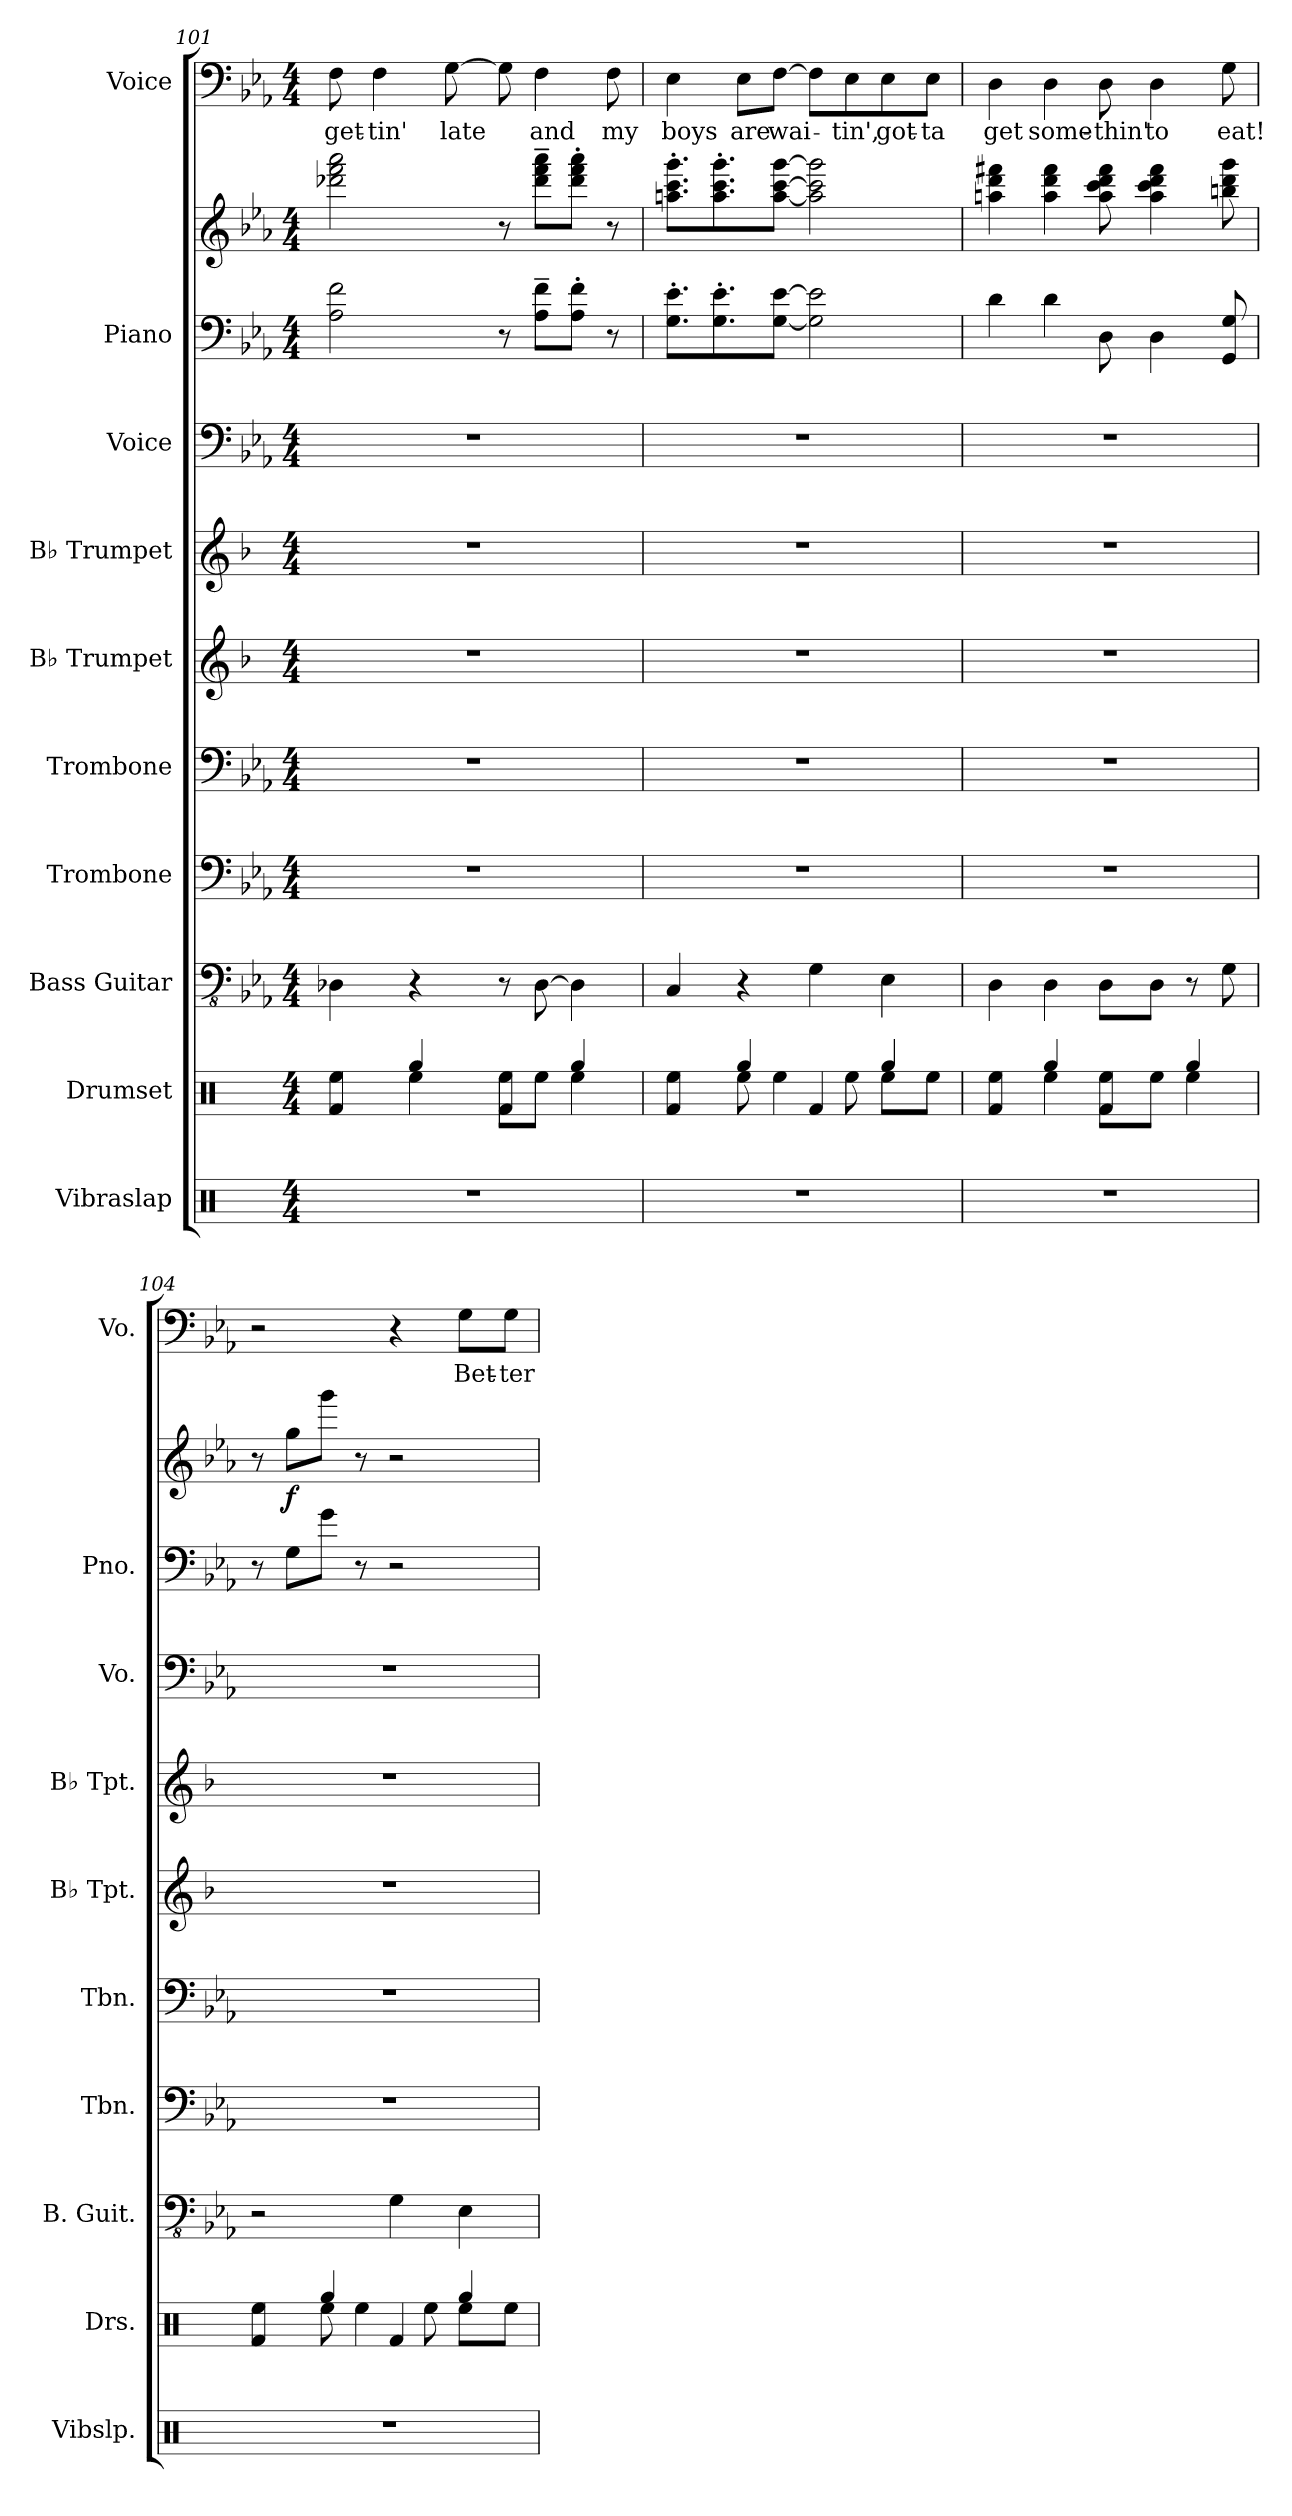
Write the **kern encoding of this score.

**kern	**kern	**kern	**kern	**kern	**kern	**kern	**kern	**kern	**kern	**dynam	**kern	**text
*part10	*part9	*part8	*part7	*part6	*part5	*part4	*part3	*part2	*part2	*part2	*part1	*part1
*staff11	*staff10	*staff9	*staff8	*staff7	*staff6	*staff5	*staff4	*staff3	*staff2	*staff2/3	*staff1	*staff1
*I"Vibraslap	*I"Drumset	*I"Bass Guitar	*I"Trombone	*I"Trombone	*I"B♭ Trumpet	*I"B♭ Trumpet	*I"Voice	*I"Piano	*	*	*I"Voice	*
*I'Vibslp.	*I'Drs.	*I'B. Guit.	*I'Tbn.	*I'Tbn.	*I'B♭ Tpt.	*I'B♭ Tpt.	*I'Vo.	*I'Pno.	*	*	*I'Vo.	*
*clefX	*clefX	*clefFv4	*clefF4	*clefF4	*clefG2	*clefG2	*clefF4	*clefF4	*clefG2	*	*clefF4	*
*	*	*	*	*	*ITrd1c2	*ITrd1c2	*	*	*	*	*	*
*k[]	*k[]	*k[b-e-a-]	*k[b-e-a-]	*k[b-e-a-]	*k[b-e-a-]	*k[b-e-a-]	*k[b-e-a-]	*k[b-e-a-]	*k[b-e-a-]	*	*k[b-e-a-]	*
*M4/4	*M4/4	*M4/4	*M4/4	*M4/4	*M4/4	*M4/4	*M4/4	*M4/4	*M4/4	*	*M4/4	*
=101	=101	=101	=101	=101	=101	=101	=101	=101	=101	=101	=101	=101
*	*^	*	*	*	*	*	*	*	*	*	*	*
!	!	!	!	!	!	!	!	!	!	!	!	!	!LO:LY:b
1r	4Rf/	4Ree\	4DD-X\	1r	1r	1r	1r	1r	2A-\ 2f\	2ddd-X\ 2fff\ 2aaa-\	.	8F\	get-
!	!	!	!	!	!	!	!	!	!	!	!	!	!LO:LY:b
.	.	.	.	.	.	.	.	.	.	.	.	4F\	-tin'
.	4Rgg/	4Ree\	4r	.	.	.	.	.	.	.	.	.	.
!	!	!	!	!	!	!	!	!	!	!	!	!	!LO:LY:b
.	.	.	.	.	.	.	.	.	.	.	.	[8G\	late
.	4Rf/	8Ree\L	8r	.	.	.	.	.	8r	8r	.	8G\]	.
!	!	!	!	!	!	!	!	!	!	!	!	!	!LO:LY:b
.	.	8Ree\J	[8DD-\	.	.	.	.	.	8A-\~ 8f\~L	8ddd-\~ 8fff\~ 8aaa-\~L	.	4F\	and
.	4Rgg/	4Ree\	4DD-\]	.	.	.	.	.	8A-\' 8f\'J	8ddd-\' 8fff\' 8aaa-\'J	.	.	.
!	!	!	!	!	!	!	!	!	!	!	!	!	!LO:LY:b
.	.	.	.	.	.	.	.	.	8r	8r	.	8F\	my
=102	=102	=102	=102	=102	=102	=102	=102	=102	=102	=102	=102	=102	=102
!	!	!	!	!	!	!	!	!	!	!	!	!	!LO:LY:b
1r	4Rf/	4Ree\	4CC/	1r	1r	1r	1r	1r	8.G\' 8.e-\'L	8.aan\' 8.ccc\' 8.ggg\'L	.	4E-\	boys
.	.	.	.	.	.	.	.	.	8.G\' 8.e-\'	8.aa\' 8.ccc\' 8.ggg\'	.	.	.
!	!	!	!	!	!	!	!	!	!	!	!	!	!LO:LY:b
.	4Rgg/	8Ree\	4r	.	.	.	.	.	.	.	.	8E-\L	are
!	!	!	!	!	!	!	!	!	!	!	!	!	!LO:LY:b
.	.	4Ree\	.	.	.	.	.	.	[8G\ [8e-\J	[8aa\ [8ccc\ [8ggg\J	.	[8F\J	wai-
.	4Rf/	.	4GG\	.	.	.	.	.	2G\] 2e-\]	2aa\] 2ccc\] 2ggg\]	.	8F\L]	.
!	!	!	!	!	!	!	!	!	!	!	!	!	!LO:LY:b
.	.	8Ree\	.	.	.	.	.	.	.	.	.	8E-\	-tin',
!	!	!	!	!	!	!	!	!	!	!	!	!	!LO:LY:b
.	4Rgg/	8Ree\L	4EE-\	.	.	.	.	.	.	.	.	8E-\	got-
!	!	!	!	!	!	!	!	!	!	!	!	!	!LO:LY:b
.	.	8Ree\J	.	.	.	.	.	.	.	.	.	8E-\J	-ta
!!LO:PB:g=z
=103	=103	=103	=103	=103	=103	=103	=103	=103	=103	=103	=103	=103	=103
!	!	!	!	!	!	!	!	!	!	!	!	!	!LO:LY:b
1r	4Rf/	4Ree\	4DD\	1r	1r	1r	1r	1r	4d\	4aan\ 4ddd\ 4fff#X\	.	4D\	get
!	!	!	!	!	!	!	!	!	!	!	!	!	!LO:LY:b
.	4Rgg/	4Ree\	4DD\	.	.	.	.	.	4d\	4aa\ 4ddd\ 4fff#\	.	4D\	some-
!	!	!	!	!	!	!	!	!	!	!	!	!	!LO:LY:b
.	4Rf/	8Ree\L	8DD\L	.	.	.	.	.	8D\	8aa\ 8ccc\ 8ddd\ 8fff#\	.	8D\	-thin'
!	!	!	!	!	!	!	!	!	!	!	!	!	!LO:LY:b
.	.	8Ree\J	8DD\J	.	.	.	.	.	4D\	4aa\ 4ccc\ 4ddd\ 4fff#\	.	4D\	to
.	4Rgg/	4Ree\	8r	.	.	.	.	.	.	.	.	.	.
!	!	!	!	!	!	!	!	!	!	!	!	!	!LO:LY:b
.	.	.	8GG\	.	.	.	.	.	8GG/ 8G/	8bbn\ 8ddd\ 8ggg\	.	8G\	eat!
=104	=104	=104	=104	=104	=104	=104	=104	=104	=104	=104	=104	=104	=104
1r	4Rf/	4Ree\	2r	1r	1r	1r	1r	1r	8r	8r	.	2r	.
!	!	!	!	!	!	!	!	!	!	!	!LO:DY:b	!	!
.	.	.	.	.	.	.	.	.	8G\L	8gg\L	f	.	.
.	4Rgg/	8Ree\	.	.	.	.	.	.	8g\J	8ggg\J	.	.	.
.	.	4Ree\	.	.	.	.	.	.	8r	8r	.	.	.
.	4Rf/	.	4GG\	.	.	.	.	.	2r	2r	.	4r	.
.	.	8Ree\	.	.	.	.	.	.	.	.	.	.	.
!	!	!	!	!	!	!	!	!	!	!	!	!	!LO:LY:b
.	4Rgg/	8Ree\L	4EE-\	.	.	.	.	.	.	.	.	8G\L	Bet-
!	!	!	!	!	!	!	!	!	!	!	!	!	!LO:LY:b
.	.	8Ree\J	.	.	.	.	.	.	.	.	.	8G\J	-ter
*	*v	*v	*	*	*	*	*	*	*	*	*	*	*
=	=	=	=	=	=	=	=	=	=	=	=	=
*-	*-	*-	*-	*-	*-	*-	*-	*-	*-	*-	*-	*-
